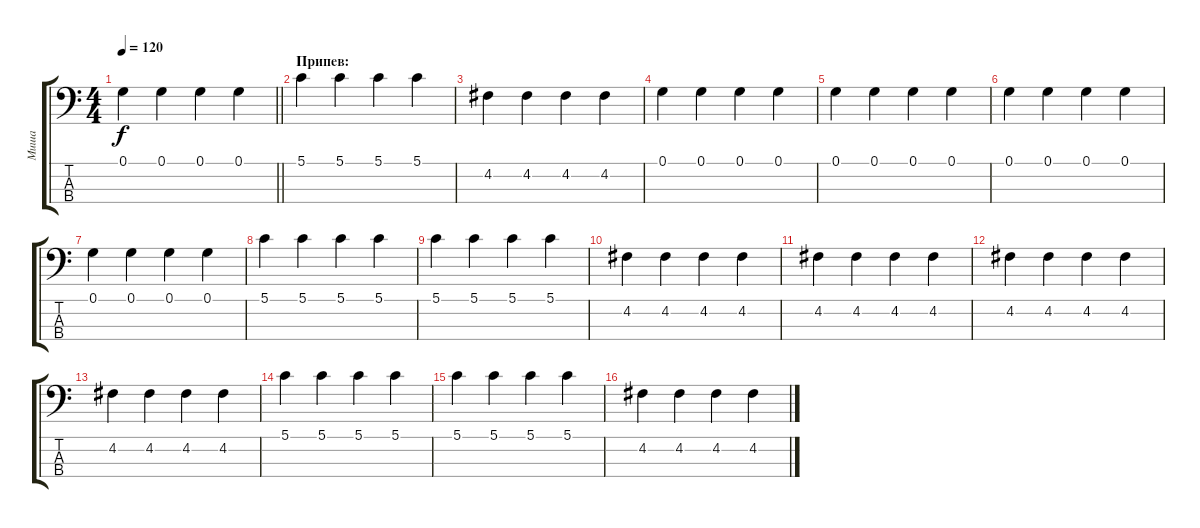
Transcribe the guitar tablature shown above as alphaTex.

\track ("Миша" "Миша") {instrument electricbassfinger}
\staff {score tabs}
\tuning (G2 D2 A1 E1) {hide}
\ts (4 4)
\tempo 120
\clef f4
\barLineRight lightlight
\ks c
0.1.4{dy f} 0.1.4 0.1.4 0.1.4 |
\section ("" "Припев:")
5.1.4 5.1.4 5.1.4 5.1.4 |
4.2.4 4.2.4 4.2.4 4.2.4 |
0.1.4 0.1.4 0.1.4 0.1.4 |
0.1.4 0.1.4 0.1.4 0.1.4 |
0.1.4 0.1.4 0.1.4 0.1.4 |
0.1.4 0.1.4 0.1.4 0.1.4 |
5.1.4 5.1.4 5.1.4 5.1.4 |
5.1.4 5.1.4 5.1.4 5.1.4 |
4.2.4 4.2.4 4.2.4 4.2.4 |
4.2.4 4.2.4 4.2.4 4.2.4 |
4.2.4 4.2.4 4.2.4 4.2.4 |
4.2.4 4.2.4 4.2.4 4.2.4 |
5.1.4 5.1.4 5.1.4 5.1.4 |
5.1.4 5.1.4 5.1.4 5.1.4 |
4.2.4 4.2.4 4.2.4 4.2.4
